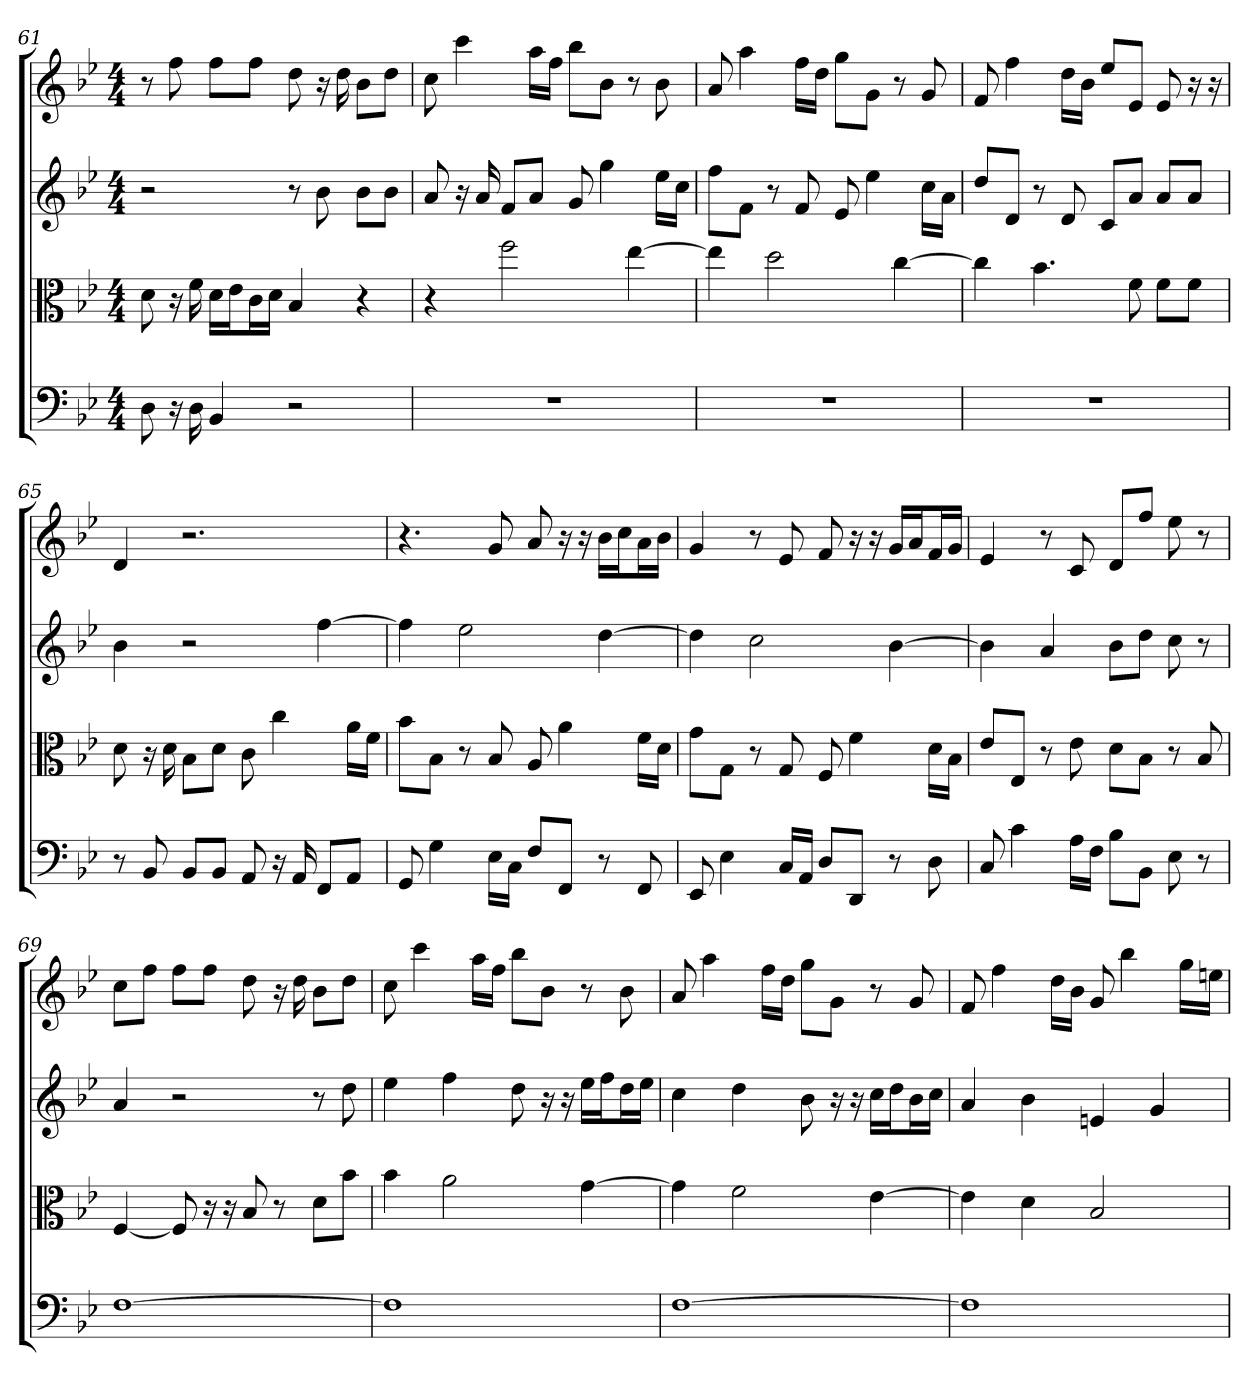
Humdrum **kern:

**kern	**kern	**kern	**kern
*part4	*part3	*part2	*part1
*staff4	*staff3	*staff2	*staff1
*clefF4	*clefC3	*clefG2	*clefG2
*k[b-e-]	*k[b-e-]	*k[b-e-]	*k[b-e-]
*B-:	*B-:	*B-:	*B-:
*M4/4	*M4/4	*M4/4	*M4/4
=61	=61	=61	=61
8D	8d	2r	8r
16r	16r	.	8ff
16D	16f	.	.
4BB-	16d\LL	.	8ff\L
.	16e-\J	.	.
.	16c\L	.	8ff\J
.	16d\JJ	.	.
2r	4B-	8r	8dd
.	.	8b-	16r
.	.	.	16dd
.	4r	8b-\L	8b-\L
.	.	8b-\J	8dd\J
=62	=62	=62	=62
1r	4r	8a	8cc
.	.	16r	4ccc
.	.	16a	.
.	2ff	8f/L	.
.	.	8a/J	16aa\LL
.	.	.	16ff\JJ
.	.	8g	8bb-\L
.	.	4gg	8b-\J
.	[4ee-	.	8r
.	.	16ee-\LL	8b-
.	.	16cc\JJ	.
=63	=63	=63	=63
1r	4ee-]	8ff\L	8a
.	.	8f\J	4aa
.	2dd	8r	.
.	.	8f	16ff\LL
.	.	.	16dd\JJ
.	.	8e-	8gg\L
.	.	4ee-	8g\J
.	[4cc	.	8r
.	.	16cc\LL	8g
.	.	16a\JJ	.
=64	=64	=64	=64
1r	4cc]	8dd/L	8f
.	.	8d/J	4ff
.	4.b-	8r	.
.	.	8d	16dd\LL
.	.	.	16b-\JJ
.	.	8c/L	8ee-/L
.	8f	8a/J	8e-/J
.	8f\L	8a/L	8e-
.	8f\J	8a/J	16r
.	.	.	16r
=65	=65	=65	=65
8r	8d	4b-	4d
8BB-	16r	.	.
.	16d	.	.
8BB-/L	8B-\L	2r	2.r
8BB-/J	8d\J	.	.
8AA	8c	.	.
16r	4cc	.	.
16AA	.	.	.
8FF/L	.	[4ff	.
8AA/J	16a\LL	.	.
.	16f\JJ	.	.
=66	=66	=66	=66
8GG	8b-\L	4ff]	4.r
4G	8B-\J	.	.
.	8r	2ee-	.
16E-\LL	8B-	.	8g
16C\JJ	.	.	.
8F/L	8A	.	8a
8FF/J	4a	.	16r
.	.	.	16r
8r	.	[4dd	16b-\LL
.	.	.	16cc\J
8FF	16f\LL	.	16a\L
.	16d\JJ	.	16b-\JJ
=67	=67	=67	=67
8EE-	8g\L	4dd]	4g
4E-	8G\J	.	.
.	8r	2cc	8r
16C/LL	8G	.	8e-
16AA/JJ	.	.	.
8D/L	8F	.	8f
8DD/J	4f	.	16r
.	.	.	16r
8r	.	[4b-	16g/LL
.	.	.	16a/J
8D	16d\LL	.	16f/L
.	16B-\JJ	.	16g/JJ
=68	=68	=68	=68
8C	8e-/L	4b-]	4e-
4c	8E-/J	.	.
.	8r	4a	8r
16A\LL	8e-	.	8c
16F\JJ	.	.	.
8B-\L	8d\L	8b-\L	8d/L
8BB-\J	8B-\J	8dd\J	8ff/J
8E-	8r	8cc	8ee-
8r	8B-	8r	8r
=69	=69	=69	=69
[1F	[4F	4a	8cc\L
.	.	.	8ff\J
.	8F]	2r	8ff\L
.	16r	.	8ff\J
.	16r	.	.
.	8B-	.	8dd
.	8r	.	16r
.	.	.	16dd
.	8d\L	8r	8b-\L
.	8b-\J	8dd	8dd\J
=70	=70	=70	=70
1F]	4b-	4ee-	8cc
.	.	.	4ccc
.	2a	4ff	.
.	.	.	16aa\LL
.	.	.	16ff\JJ
.	.	8dd	8bb-\L
.	.	16r	8b-\J
.	.	16r	.
.	[4g	16ee-\LL	8r
.	.	16ff\J	.
.	.	16dd\L	8b-
.	.	16ee-\JJ	.
=71	=71	=71	=71
[1F	4g]	4cc	8a
.	.	.	4aa
.	2f	4dd	.
.	.	.	16ff\LL
.	.	.	16dd\JJ
.	.	8b-	8gg\L
.	.	16r	8g\J
.	.	16r	.
.	[4e-	16cc\LL	8r
.	.	16dd\J	.
.	.	16b-\L	8g
.	.	16cc\JJ	.
=72	=72	=72	=72
1F]	4e-]	4a	8f
.	.	.	4ff
.	4d	4b-	.
.	.	.	16dd\LL
.	.	.	16b-\JJ
.	2B-	4en	8g
.	.	.	4bb-
.	.	4g	.
.	.	.	16gg\LL
.	.	.	16een\JJ
=	=	=	=
*-	*-	*-	*-
